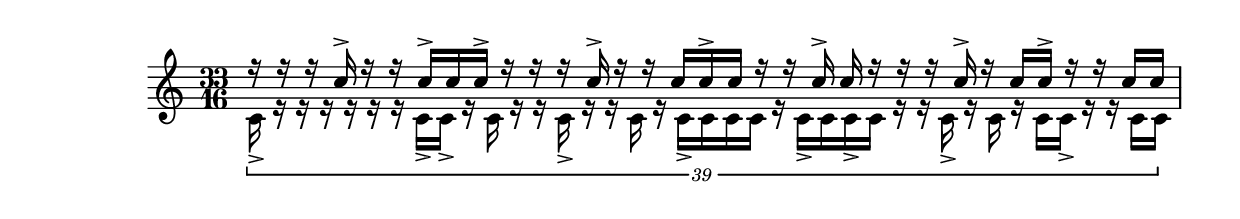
\version "2.19.83"
\language "english"


\context Staff = "ok" \relative c'' <<
  \time 33/16
  \context Voice = "voice1" {
    \voiceOne
r16 r16 r16 c16-> r16 r16 c16-> c16 c16-> r16 r16 r16 c16-> r16 r16 c16 c16-> c16 r16 r16 c16-> c16 r16 r16 r16 c16-> r16 c16 c16-> r16 r16 c16 c16
  }
  \context Voice = "voice2" {
    \voiceTwo
    \tuplet 39/33 {
c,16-> r16 r16 r16 r16 r16 r16 c16-> c16-> r16 c16 r16 r16 c16-> r16 r16 c16 r16 c16-> c16 c16 c16 r16 c16-> c16 c16-> c16 r16 r16 c16-> r16 c16 r16 c16 c16-> r16 r16 c16 c16
}
  }
>>

